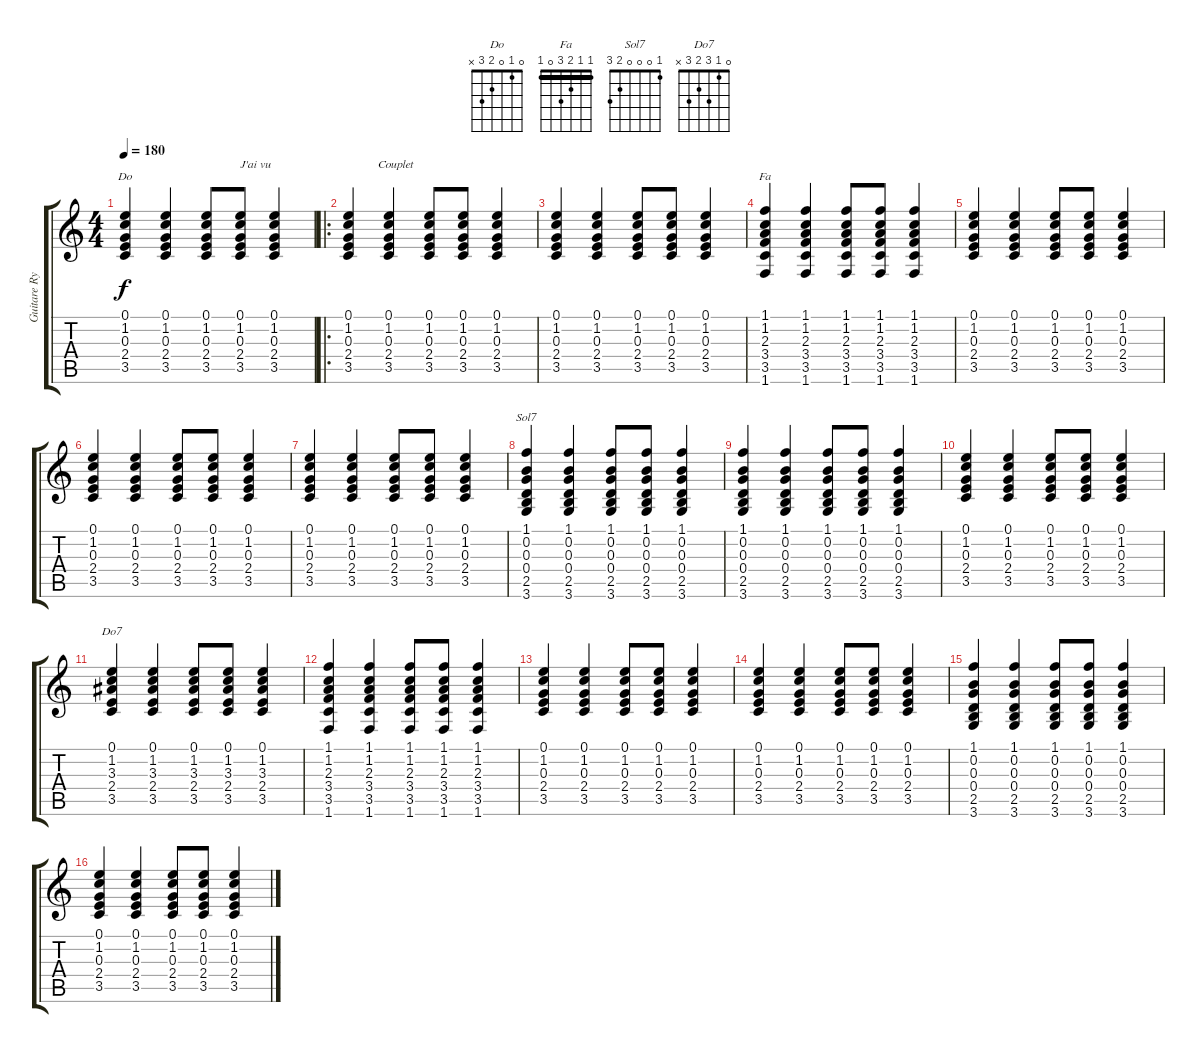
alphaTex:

\track ("Guitare Rythmique" "Guitare Ry") {instrument acousticguitarnylon}
\staff {score tabs}
\tuning (E4 B3 G3 D3 A2 E2) {hide}
\chord ("Do" 0 1 0 2 3 x)
\chord ("Fa" 1 1 2 3 0 1) {barre 1}
\chord ("Sol7" 1 0 0 0 2 3)
\chord ("Do7" 0 1 3 2 3 x)
\ts (4 4)
\tempo 180
\clef g2
\ks c
(0.1 1.2 0.3 2.4 3.5).4{ch "Do" dy f} (0.1 1.2 0.3 2.4 3.5).4 (0.1 1.2 0.3 2.4 3.5).8 (0.1 1.2 0.3 2.4 3.5).8{txt "J'ai vu"} (0.1 1.2 0.3 2.4 3.5).4 |
\ro
(0.1 1.2 0.3 2.4 3.5).4{txt "          Couplet"} (0.1 1.2 0.3 2.4 3.5).4 (0.1 1.2 0.3 2.4 3.5).8 (0.1 1.2 0.3 2.4 3.5).8 (0.1 1.2 0.3 2.4 3.5).4 |
(0.1 1.2 0.3 2.4 3.5).4 (0.1 1.2 0.3 2.4 3.5).4 (0.1 1.2 0.3 2.4 3.5).8 (0.1 1.2 0.3 2.4 3.5).8 (0.1 1.2 0.3 2.4 3.5).4 |
(1.1 1.2 2.3 3.4 3.5 1.6).4{ch "Fa"} (1.1 1.2 2.3 3.4 3.5 1.6).4 (1.1 1.2 2.3 3.4 3.5 1.6).8 (1.1 1.2 2.3 3.4 3.5 1.6).8 (1.1 1.2 2.3 3.4 3.5 1.6).4 |
(0.1 1.2 0.3 2.4 3.5).4 (0.1 1.2 0.3 2.4 3.5).4 (0.1 1.2 0.3 2.4 3.5).8 (0.1 1.2 0.3 2.4 3.5).8 (0.1 1.2 0.3 2.4 3.5).4 |
(0.1 1.2 0.3 2.4 3.5).4 (0.1 1.2 0.3 2.4 3.5).4 (0.1 1.2 0.3 2.4 3.5).8 (0.1 1.2 0.3 2.4 3.5).8 (0.1 1.2 0.3 2.4 3.5).4 |
(0.1 1.2 0.3 2.4 3.5).4 (0.1 1.2 0.3 2.4 3.5).4 (0.1 1.2 0.3 2.4 3.5).8 (0.1 1.2 0.3 2.4 3.5).8 (0.1 1.2 0.3 2.4 3.5).4 |
(1.1 0.2 0.3 0.4 2.5 3.6).4{ch "Sol7"} (1.1 0.2 0.3 0.4 2.5 3.6).4 (1.1 0.2 0.3 0.4 2.5 3.6).8 (1.1 0.2 0.3 0.4 2.5 3.6).8 (1.1 0.2 0.3 0.4 2.5 3.6).4 |
(1.1 0.2 0.3 0.4 2.5 3.6).4 (1.1 0.2 0.3 0.4 2.5 3.6).4 (1.1 0.2 0.3 0.4 2.5 3.6).8 (1.1 0.2 0.3 0.4 2.5 3.6).8 (1.1 0.2 0.3 0.4 2.5 3.6).4 |
(0.1 1.2 0.3 2.4 3.5).4 (0.1 1.2 0.3 2.4 3.5).4 (0.1 1.2 0.3 2.4 3.5).8 (0.1 1.2 0.3 2.4 3.5).8 (0.1 1.2 0.3 2.4 3.5).4 |
(0.1 1.2 3.3 2.4 3.5).4{ch "Do7"} (0.1 1.2 3.3 2.4 3.5).4 (0.1 1.2 3.3 2.4 3.5).8 (0.1 1.2 3.3 2.4 3.5).8 (0.1 1.2 3.3 2.4 3.5).4 |
(1.1 1.2 2.3 3.4 3.5 1.6).4 (1.1 1.2 2.3 3.4 3.5 1.6).4 (1.1 1.2 2.3 3.4 3.5 1.6).8 (1.1 1.2 2.3 3.4 3.5 1.6).8 (1.1 1.2 2.3 3.4 3.5 1.6).4 |
(0.1 1.2 0.3 2.4 3.5).4 (0.1 1.2 0.3 2.4 3.5).4 (0.1 1.2 0.3 2.4 3.5).8 (0.1 1.2 0.3 2.4 3.5).8 (0.1 1.2 0.3 2.4 3.5).4 |
(0.1 1.2 0.3 2.4 3.5).4 (0.1 1.2 0.3 2.4 3.5).4 (0.1 1.2 0.3 2.4 3.5).8 (0.1 1.2 0.3 2.4 3.5).8 (0.1 1.2 0.3 2.4 3.5).4 |
(1.1 0.2 0.3 0.4 2.5 3.6).4 (1.1 0.2 0.3 0.4 2.5 3.6).4 (1.1 0.2 0.3 0.4 2.5 3.6).8 (1.1 0.2 0.3 0.4 2.5 3.6).8 (1.1 0.2 0.3 0.4 2.5 3.6).4 |
(0.1 1.2 0.3 2.4 3.5).4 (0.1 1.2 0.3 2.4 3.5).4 (0.1 1.2 0.3 2.4 3.5).8 (0.1 1.2 0.3 2.4 3.5).8 (0.1 1.2 0.3 2.4 3.5).4
